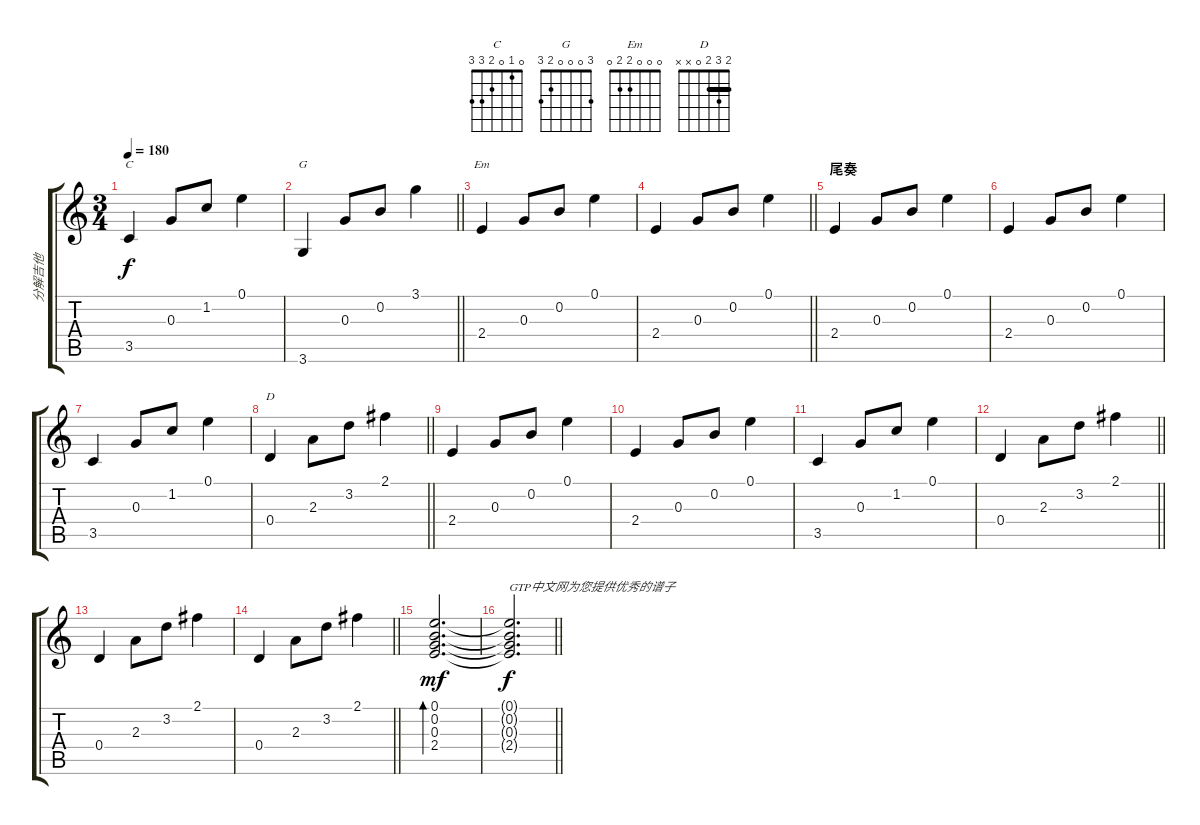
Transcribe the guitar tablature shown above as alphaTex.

\track ("分解吉他" "分解吉他") {instrument acousticguitarsteel}
\staff {score tabs}
\tuning (E4 B3 G3 D3 A2 E2) {hide}
\chord ("C" 0 1 0 2 3 3)
\chord ("G" 3 0 0 0 2 3)
\chord ("Em" 0 0 0 2 2 0)
\chord ("D" 2 3 2 0 x x) {barre 2}
\ts (3 4)
\tempo 180
\clef g2
\ks c
3.5.4{ch "C" dy f} 0.3.8 1.2.8 0.1.4 |
\barLineRight lightlight
3.6.4{ch "G"} 0.3.8 0.2.8 3.1.4 |
2.4.4{ch "Em"} 0.3.8 0.2.8 0.1.4 |
\barLineRight lightlight
2.4.4 0.3.8 0.2.8 0.1.4 |
\section ("" "尾奏")
2.4.4 0.3.8 0.2.8 0.1.4 |
2.4.4 0.3.8 0.2.8 0.1.4 |
3.5.4 0.3.8 1.2.8 0.1.4 |
\barLineRight lightlight
0.4.4{ch "D"} 2.3.8 3.2.8 2.1.4 |
2.4.4 0.3.8 0.2.8 0.1.4 |
2.4.4 0.3.8 0.2.8 0.1.4 |
3.5.4 0.3.8 1.2.8 0.1.4 |
\barLineRight lightlight
0.4.4 2.3.8 3.2.8 2.1.4 |
0.4.4 2.3.8 3.2.8 2.1.4 |
\barLineRight lightlight
0.4.4 2.3.8 3.2.8 2.1.4 |
(0.1 0.2 0.3 2.4).2{d bd 480 dy mf} |
\barLineRight lightlight
(0.1{t} 0.2{t} 0.3{t} 2.4{t}).2{d txt "GTP中文网为您提供优秀的谱子" dy f}
